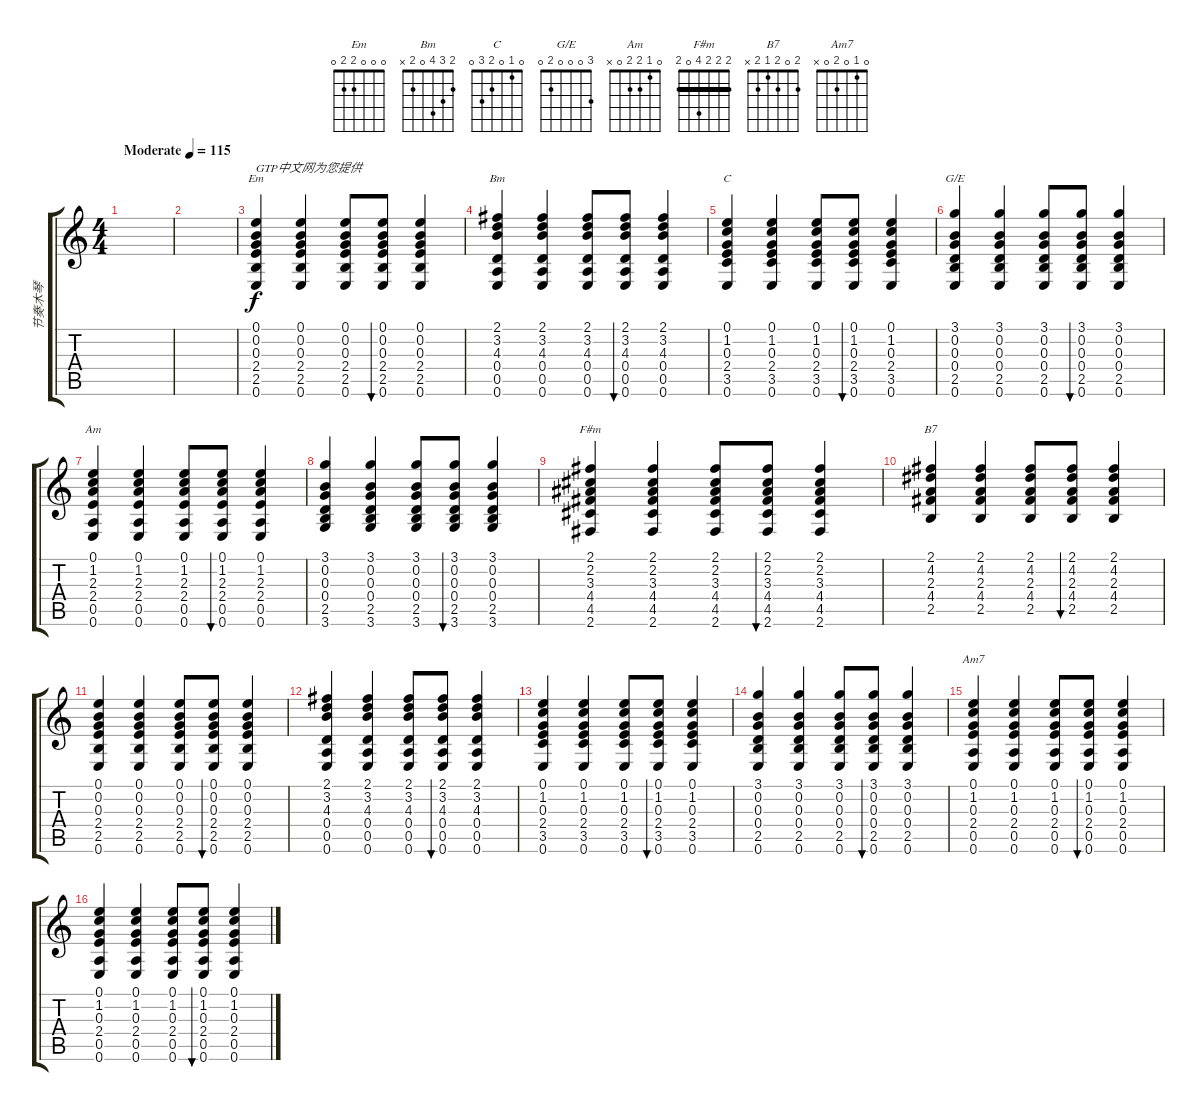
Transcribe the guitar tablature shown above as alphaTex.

\track ("节奏木琴" "节奏木琴") {instrument acousticguitarsteel}
\staff {score tabs}
\tuning (E4 B3 G3 D3 A2 E2) {hide}
\chord ("Em" 0 0 0 2 2 0)
\chord ("Bm" 2 3 4 0 2 x)
\chord ("C" 0 1 0 2 3 0)
\chord ("G/E" 3 0 0 0 2 0)
\chord ("Am" 0 1 2 2 0 x)
\chord ("F#m" 2 2 2 4 0 2) {barre 2}
\chord ("B7" 2 0 2 1 2 x)
\chord ("Am7" 0 1 0 2 0 x)
\ts (4 4)
\tempo (115 "Moderate")
\clef g2
\ks c
|
|
(0.1 0.2 0.3 2.4 2.5 0.6).4{ch "Em" txt "GTP中文网为您提供"} (0.1 0.2 0.3 2.4 2.5 0.6).4 (0.1 0.2 0.3 2.4 2.5 0.6).8 (0.1 0.2 0.3 2.4 2.5 0.6).8{bu 240} (0.1 0.2 0.3 2.4 2.5 0.6).4 |
(2.1 3.2 4.3 0.4 0.5 0.6).4{ch "Bm"} (2.1 3.2 4.3 0.4 0.5 0.6).4 (2.1 3.2 4.3 0.4 0.5 0.6).8 (2.1 3.2 4.3 0.4 0.5 0.6).8{bu 240} (2.1 3.2 4.3 0.4 0.5 0.6).4 |
(0.1 1.2 0.3 2.4 3.5 0.6).4{ch "C"} (0.1 1.2 0.3 2.4 3.5 0.6).4 (0.1 1.2 0.3 2.4 3.5 0.6).8 (0.1 1.2 0.3 2.4 3.5 0.6).8{bu 240} (0.1 1.2 0.3 2.4 3.5 0.6).4 |
(3.1 0.2 0.3 0.4 2.5 0.6).4{ch "G/E"} (3.1 0.2 0.3 0.4 2.5 0.6).4 (3.1 0.2 0.3 0.4 2.5 0.6).8 (3.1 0.2 0.3 0.4 2.5 0.6).8{bu 240} (3.1 0.2 0.3 0.4 2.5 0.6).4 |
(0.1 1.2 2.3 2.4 0.5 0.6).4{ch "Am"} (0.1 1.2 2.3 2.4 0.5 0.6).4 (0.1 1.2 2.3 2.4 0.5 0.6).8 (0.1 1.2 2.3 2.4 0.5 0.6).8{bu 240} (0.1 1.2 2.3 2.4 0.5 0.6).4 |
(3.1 0.2 0.3 0.4 2.5 3.6).4 (3.1 0.2 0.3 0.4 2.5 3.6).4 (3.1 0.2 0.3 0.4 2.5 3.6).8 (3.1 0.2 0.3 0.4 2.5 3.6).8{bu 240} (3.1 0.2 0.3 0.4 2.5 3.6).4 |
(2.1 2.2 3.3 4.4 4.5 2.6).4{ch "F#m"} (2.1 2.2 3.3 4.4 4.5 2.6).4 (2.1 2.2 3.3 4.4 4.5 2.6).8 (2.1 2.2 3.3 4.4 4.5 2.6).8{bu 240} (2.1 2.2 3.3 4.4 4.5 2.6).4 |
(2.1 4.2 2.3 4.4 2.5).4{ch "B7"} (2.1 4.2 2.3 4.4 2.5).4 (2.1 4.2 2.3 4.4 2.5).8 (2.1 4.2 2.3 4.4 2.5).8{bu 240} (2.1 4.2 2.3 4.4 2.5).4 |
(0.1 0.2 0.3 2.4 2.5 0.6).4 (0.1 0.2 0.3 2.4 2.5 0.6).4 (0.1 0.2 0.3 2.4 2.5 0.6).8 (0.1 0.2 0.3 2.4 2.5 0.6).8{bu 240} (0.1 0.2 0.3 2.4 2.5 0.6).4 |
(2.1 3.2 4.3 0.4 0.5 0.6).4 (2.1 3.2 4.3 0.4 0.5 0.6).4 (2.1 3.2 4.3 0.4 0.5 0.6).8 (2.1 3.2 4.3 0.4 0.5 0.6).8{bu 240} (2.1 3.2 4.3 0.4 0.5 0.6).4 |
(0.1 1.2 0.3 2.4 3.5 0.6).4 (0.1 1.2 0.3 2.4 3.5 0.6).4 (0.1 1.2 0.3 2.4 3.5 0.6).8 (0.1 1.2 0.3 2.4 3.5 0.6).8{bu 240} (0.1 1.2 0.3 2.4 3.5 0.6).4 |
(3.1 0.2 0.3 0.4 2.5 0.6).4 (3.1 0.2 0.3 0.4 2.5 0.6).4 (3.1 0.2 0.3 0.4 2.5 0.6).8 (3.1 0.2 0.3 0.4 2.5 0.6).8{bu 240} (3.1 0.2 0.3 0.4 2.5 0.6).4 |
(0.1 1.2 0.3 2.4 0.5 0.6).4{ch "Am7"} (0.1 1.2 0.3 2.4 0.5 0.6).4 (0.1 1.2 0.3 2.4 0.5 0.6).8 (0.1 1.2 0.3 2.4 0.5 0.6).8{bu 240} (0.1 1.2 0.3 2.4 0.5 0.6).4 |
(0.1 1.2 0.3 2.4 0.5 0.6).4 (0.1 1.2 0.3 2.4 0.5 0.6).4 (0.1 1.2 0.3 2.4 0.5 0.6).8 (0.1 1.2 0.3 2.4 0.5 0.6).8{bu 240} (0.1 1.2 0.3 2.4 0.5 0.6).4
